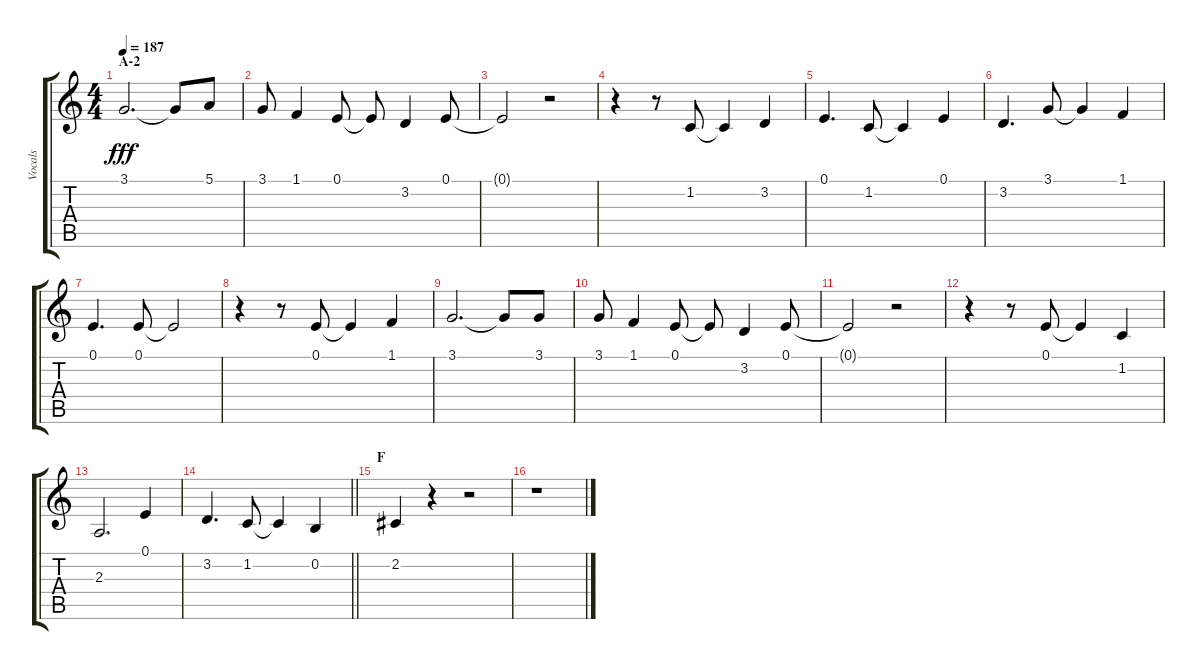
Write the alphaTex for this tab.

\track ("Vocals" "Vocals") {instrument voiceoohs}
\staff {score tabs}
\tuning (E4 B3 G3 D3 A2 E2) {hide}
\ts (4 4)
\section ("" "A-2")
\tempo 187
\clef g2
\ks c
3.1.2{d dy fff} 3.1{t}.8 5.1.8 |
3.1.8 1.1.4 0.1.8 0.1{t}.8 3.2.4 0.1.8 |
0.1{t}.2 r.2 |
r.4 r.8 1.2.8 1.2{t}.4 3.2.4 |
0.1.4{d} 1.2.8 1.2{t}.4 0.1.4 |
3.2.4{d} 3.1.8 3.1{t}.4 1.1.4 |
0.1.4{d} 0.1.8 0.1{t}.2 |
r.4 r.8 0.1.8 0.1{t}.4 1.1.4 |
3.1.2{d} 3.1{t}.8 3.1.8 |
3.1.8 1.1.4 0.1.8 0.1{t}.8 3.2.4 0.1.8 |
0.1{t}.2 r.2 |
r.4 r.8 0.1.8 0.1{t}.4 1.2.4 |
2.3.2{d} 0.1.4 |
\barLineRight lightlight
3.2.4{d} 1.2.8 1.2{t}.4 0.2.4 |
\section ("" "F")
2.2.4 r.4 r.2 |
r.1
